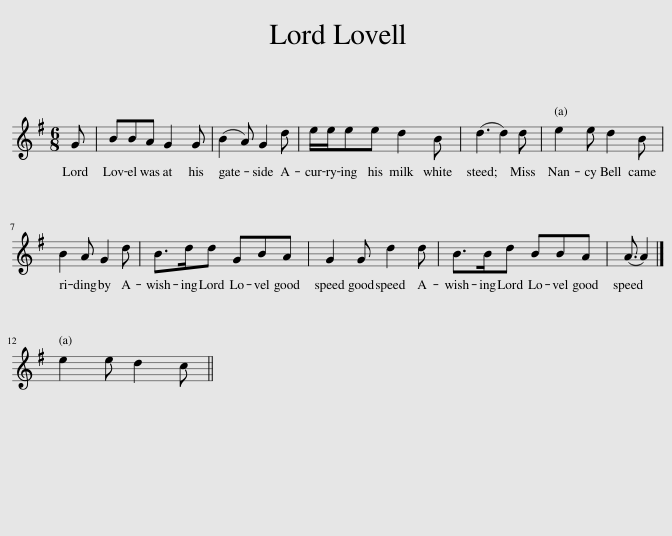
X:1
L:1/8
M:6/8
I:linebreak $
K:G
V:1 treble
V:1
 G | BBA G2 G | (B2 A) G2 d | e/e/ee d2 B | (d3 d2) d | %5
 e2 e d2 B |$ B2 A G2 d | B>dd GBA | G2 G d2 d | B>Bd BBA | %10
 (A3/2 A2) |]$ e2 e d2 c || %12
